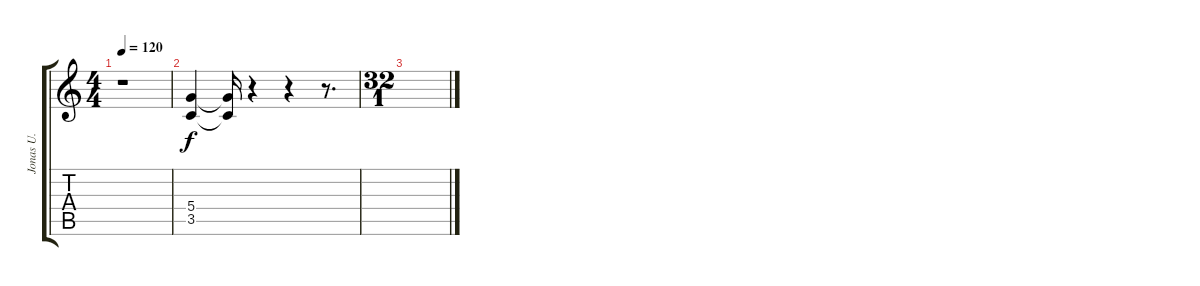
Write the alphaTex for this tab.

\track ("Jonas U." "Jonas U.") {instrument distortionguitar}
\staff {score tabs}
\tuning (E4 B3 G3 D3 A2 E2) {hide}
\ts (4 4)
\tempo 120
\clef g2
\ks c
r.1{dy f} |
(5.4 3.5).4 (5.4{t} 3.5{t}).16 r.4 r.4 r.8{d} |
\ts (32 1)
